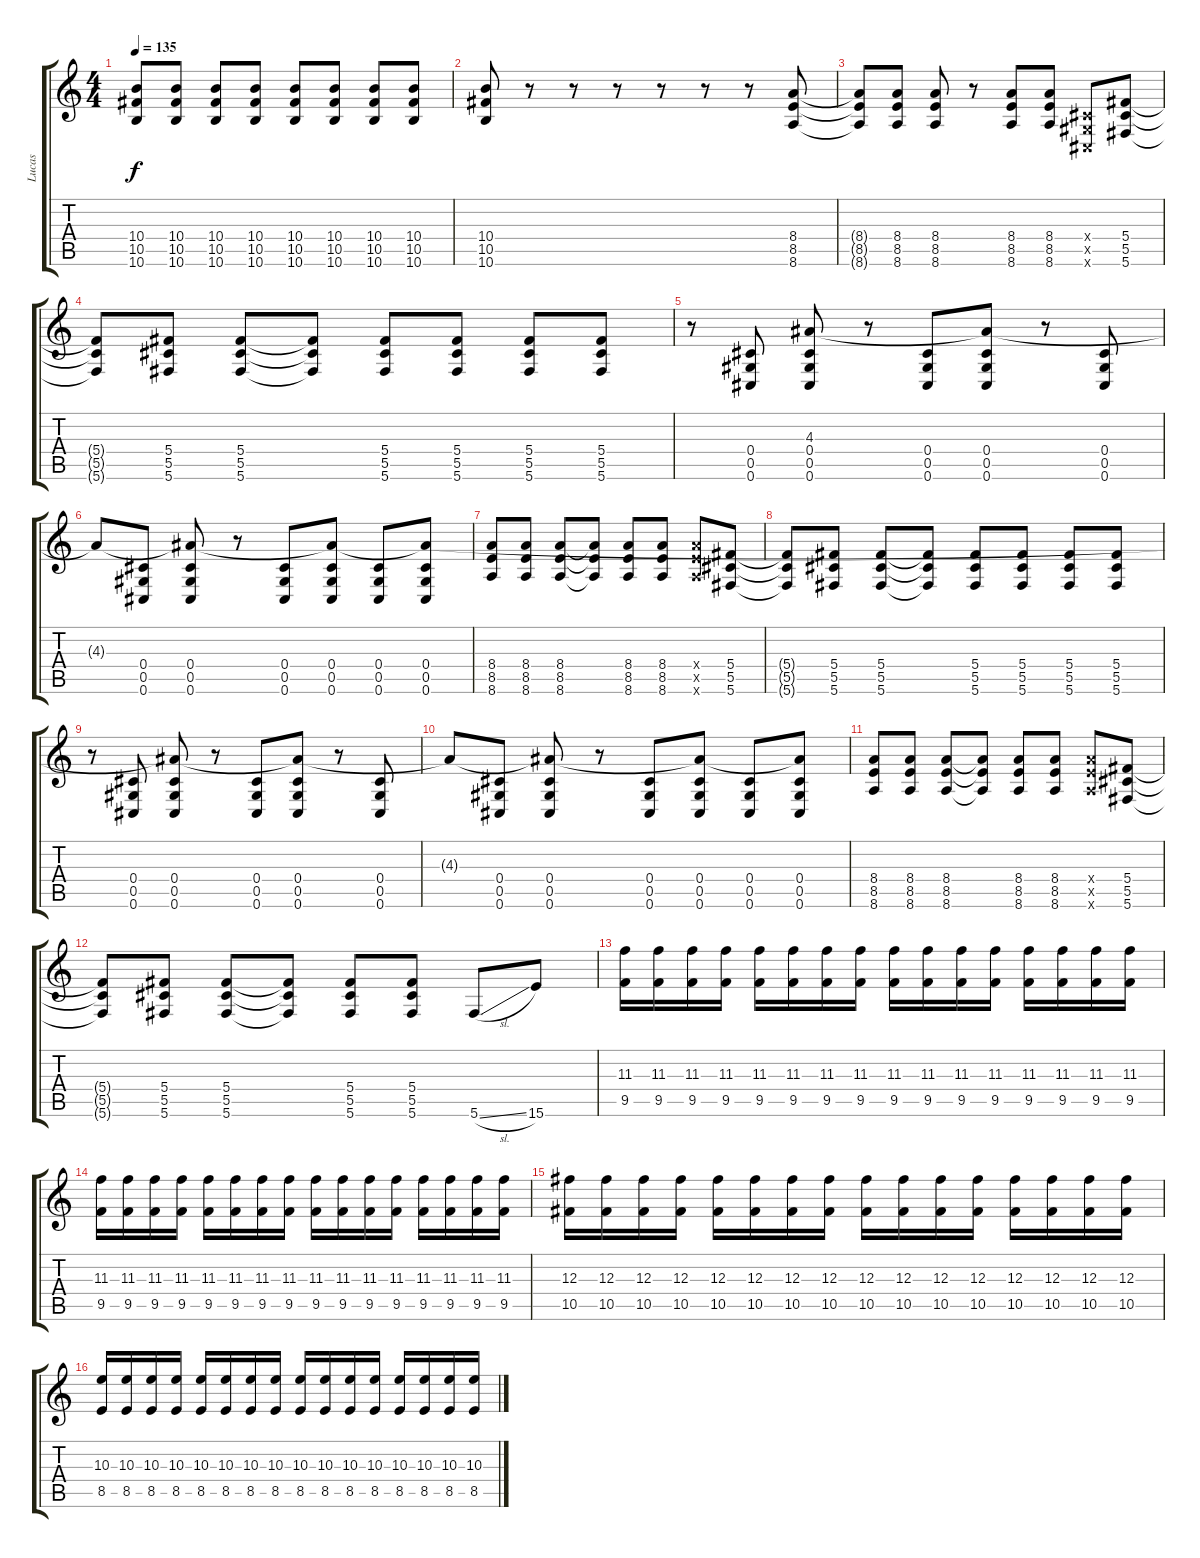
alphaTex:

\track ("Lucas" "Lucas") {instrument overdrivenguitar}
\staff {score tabs}
\tuning (Eb4 Bb3 Gb3 Db3 Ab2 Db2) {hide}
\ts (4 4)
\tempo 135
\clef g2
\ks c
(10.4 10.5 10.6).8{dy f} (10.4 10.5 10.6).8 (10.4 10.5 10.6).8 (10.4 10.5 10.6).8 (10.4 10.5 10.6).8 (10.4 10.5 10.6).8 (10.4 10.5 10.6).8 (10.4 10.5 10.6).8 |
(10.4 10.5 10.6).8 r.8 r.8 r.8 r.8 r.8 r.8 (8.4 8.5 8.6).8 |
(8.4{t} 8.5{t} 8.6{t}).8 (8.4 8.5 8.6).8 (8.4 8.5 8.6).8 r.8 (8.4 8.5 8.6).8 (8.4 8.5 8.6).8 (0.4{x} 0.5{x} 0.6{x}).8 (5.4 5.5 5.6).8 |
(5.4{t} 5.5{t} 5.6{t}).8 (5.4 5.5 5.6).8 (5.4 5.5 5.6).8 (5.4{t} 5.5{t} 5.6{t}).8 (5.4 5.5 5.6).8 (5.4 5.5 5.6).8 (5.4 5.5 5.6).8 (5.4 5.5 5.6).8 |
r.8 (0.4 0.5 0.6).8 (4.3 0.4 0.5 0.6).8 r.8 (0.4 0.5 0.6).8 (4.3{t} 0.4 0.5 0.6).8 r.8 (0.4 0.5 0.6).8 |
4.3{t}.8 (0.4 0.5 0.6).8 (4.3{t} 0.4 0.5 0.6).8 r.8 (0.4 0.5 0.6).8 (4.3{t} 0.4 0.5 0.6).8 (0.4 0.5 0.6).8 (4.3{t} 0.4 0.5 0.6).8 |
(8.4 8.5 8.6).8 (8.4 8.5 8.6).8 (8.4 8.5 8.6).8 (8.4{t} 8.5{t} 8.6{t}).8 (8.4 8.5 8.6).8 (8.4 8.5 8.6).8 (8.4{x} 8.5{x} 8.6{x}).8 (5.4 5.5 5.6).8 |
(5.4{t} 5.5{t} 5.6{t}).8 (5.4 5.5 5.6).8 (5.4 5.5 5.6).8 (5.4{t} 5.5{t} 5.6{t}).8 (5.4 5.5 5.6).8 (5.4 5.5 5.6).8 (5.4 5.5 5.6).8 (5.4 5.5 5.6).8 |
r.8 (0.4 0.5 0.6).8 (4.3{t} 0.4 0.5 0.6).8 r.8 (0.4 0.5 0.6).8 (4.3{t} 0.4 0.5 0.6).8 r.8 (0.4 0.5 0.6).8 |
4.3{t}.8 (0.4 0.5 0.6).8 (4.3{t} 0.4 0.5 0.6).8 r.8 (0.4 0.5 0.6).8 (4.3{t} 0.4 0.5 0.6).8 (0.4 0.5 0.6).8 (4.3{t} 0.4 0.5 0.6).8 |
(8.4 8.5 8.6).8 (8.4 8.5 8.6).8 (8.4 8.5 8.6).8 (8.4{t} 8.5{t} 8.6{t}).8 (8.4 8.5 8.6).8 (8.4 8.5 8.6).8 (8.4{x} 8.5{x} 8.6{x}).8 (5.4 5.5 5.6).8 |
(5.4{t} 5.5{t} 5.6{t}).8 (5.4 5.5 5.6).8 (5.4 5.5 5.6).8 (5.4{t} 5.5{t} 5.6{t}).8 (5.4 5.5 5.6).8 (5.4 5.5 5.6).8 5.6{sl}.8 15.6.8 |
(11.3 9.5).16 (11.3 9.5).16 (11.3 9.5).16 (11.3 9.5).16 (11.3 9.5).16 (11.3 9.5).16 (11.3 9.5).16 (11.3 9.5).16 (11.3 9.5).16 (11.3 9.5).16 (11.3 9.5).16 (11.3 9.5).16 (11.3 9.5).16 (11.3 9.5).16 (11.3 9.5).16 (11.3 9.5).16 |
(11.3 9.5).16 (11.3 9.5).16 (11.3 9.5).16 (11.3 9.5).16 (11.3 9.5).16 (11.3 9.5).16 (11.3 9.5).16 (11.3 9.5).16 (11.3 9.5).16 (11.3 9.5).16 (11.3 9.5).16 (11.3 9.5).16 (11.3 9.5).16 (11.3 9.5).16 (11.3 9.5).16 (11.3 9.5).16 |
(12.3 10.5).16 (12.3 10.5).16 (12.3 10.5).16 (12.3 10.5).16 (12.3 10.5).16 (12.3 10.5).16 (12.3 10.5).16 (12.3 10.5).16 (12.3 10.5).16 (12.3 10.5).16 (12.3 10.5).16 (12.3 10.5).16 (12.3 10.5).16 (12.3 10.5).16 (12.3 10.5).16 (12.3 10.5).16 |
(10.3 8.5).16 (10.3 8.5).16 (10.3 8.5).16 (10.3 8.5).16 (10.3 8.5).16 (10.3 8.5).16 (10.3 8.5).16 (10.3 8.5).16 (10.3 8.5).16 (10.3 8.5).16 (10.3 8.5).16 (10.3 8.5).16 (10.3 8.5).16 (10.3 8.5).16 (10.3 8.5).16 (10.3 8.5).16
